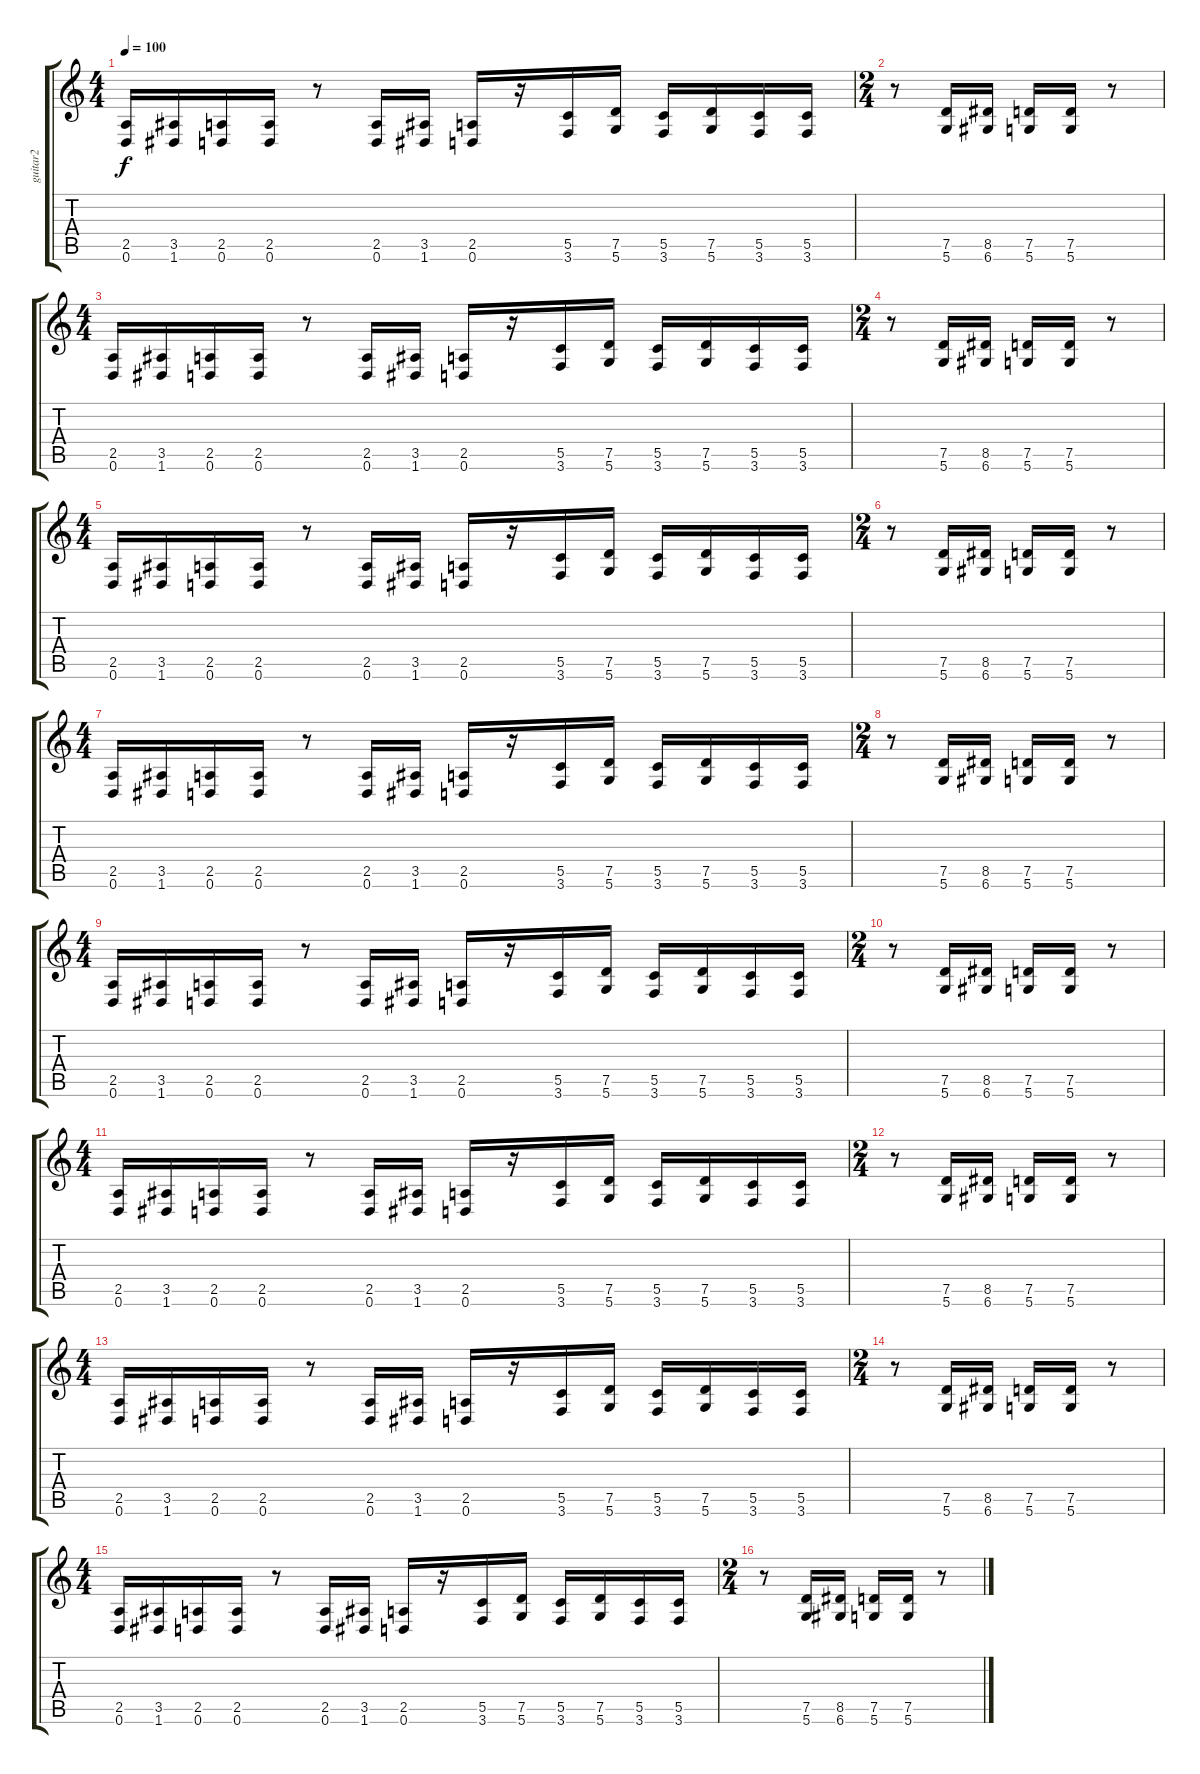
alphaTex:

\track ("guitar2" "guitar2") {instrument distortionguitar}
\staff {score tabs}
\tuning (D4 A3 F3 C3 G2 D2) {hide}
\ts (4 4)
\tempo 100
\clef g2
\ks c
(2.5 0.6).16{dy f} (3.5 1.6).16 (2.5 0.6).16 (2.5 0.6).16 r.8 (2.5 0.6).16 (3.5 1.6).16 (2.5 0.6).16 r.16 (5.5 3.6).16 (7.5 5.6).16 (5.5 3.6).16 (7.5 5.6).16 (5.5 3.6).16 (5.5 3.6).16 |
\ts (2 4)
r.8 (7.5 5.6).16 (8.5 6.6).16 (7.5 5.6).16 (7.5 5.6).16 r.8 |
\ts (4 4)
(2.5 0.6).16 (3.5 1.6).16 (2.5 0.6).16 (2.5 0.6).16 r.8 (2.5 0.6).16 (3.5 1.6).16 (2.5 0.6).16 r.16 (5.5 3.6).16 (7.5 5.6).16 (5.5 3.6).16 (7.5 5.6).16 (5.5 3.6).16 (5.5 3.6).16 |
\ts (2 4)
r.8 (7.5 5.6).16 (8.5 6.6).16 (7.5 5.6).16 (7.5 5.6).16 r.8 |
\ts (4 4)
(2.5 0.6).16 (3.5 1.6).16 (2.5 0.6).16 (2.5 0.6).16 r.8 (2.5 0.6).16 (3.5 1.6).16 (2.5 0.6).16 r.16 (5.5 3.6).16 (7.5 5.6).16 (5.5 3.6).16 (7.5 5.6).16 (5.5 3.6).16 (5.5 3.6).16 |
\ts (2 4)
r.8 (7.5 5.6).16 (8.5 6.6).16 (7.5 5.6).16 (7.5 5.6).16 r.8 |
\ts (4 4)
(2.5 0.6).16 (3.5 1.6).16 (2.5 0.6).16 (2.5 0.6).16 r.8 (2.5 0.6).16 (3.5 1.6).16 (2.5 0.6).16 r.16 (5.5 3.6).16 (7.5 5.6).16 (5.5 3.6).16 (7.5 5.6).16 (5.5 3.6).16 (5.5 3.6).16 |
\ts (2 4)
r.8 (7.5 5.6).16 (8.5 6.6).16 (7.5 5.6).16 (7.5 5.6).16 r.8 |
\ts (4 4)
(2.5 0.6).16 (3.5 1.6).16 (2.5 0.6).16 (2.5 0.6).16 r.8 (2.5 0.6).16 (3.5 1.6).16 (2.5 0.6).16 r.16 (5.5 3.6).16 (7.5 5.6).16 (5.5 3.6).16 (7.5 5.6).16 (5.5 3.6).16 (5.5 3.6).16 |
\ts (2 4)
r.8 (7.5 5.6).16 (8.5 6.6).16 (7.5 5.6).16 (7.5 5.6).16 r.8 |
\ts (4 4)
(2.5 0.6).16 (3.5 1.6).16 (2.5 0.6).16 (2.5 0.6).16 r.8 (2.5 0.6).16 (3.5 1.6).16 (2.5 0.6).16 r.16 (5.5 3.6).16 (7.5 5.6).16 (5.5 3.6).16 (7.5 5.6).16 (5.5 3.6).16 (5.5 3.6).16 |
\ts (2 4)
r.8 (7.5 5.6).16 (8.5 6.6).16 (7.5 5.6).16 (7.5 5.6).16 r.8 |
\ts (4 4)
(2.5 0.6).16 (3.5 1.6).16 (2.5 0.6).16 (2.5 0.6).16 r.8 (2.5 0.6).16 (3.5 1.6).16 (2.5 0.6).16 r.16 (5.5 3.6).16 (7.5 5.6).16 (5.5 3.6).16 (7.5 5.6).16 (5.5 3.6).16 (5.5 3.6).16 |
\ts (2 4)
r.8 (7.5 5.6).16 (8.5 6.6).16 (7.5 5.6).16 (7.5 5.6).16 r.8 |
\ts (4 4)
(2.5 0.6).16 (3.5 1.6).16 (2.5 0.6).16 (2.5 0.6).16 r.8 (2.5 0.6).16 (3.5 1.6).16 (2.5 0.6).16 r.16 (5.5 3.6).16 (7.5 5.6).16 (5.5 3.6).16 (7.5 5.6).16 (5.5 3.6).16 (5.5 3.6).16 |
\ts (2 4)
r.8 (7.5 5.6).16 (8.5 6.6).16 (7.5 5.6).16 (7.5 5.6).16 r.8
